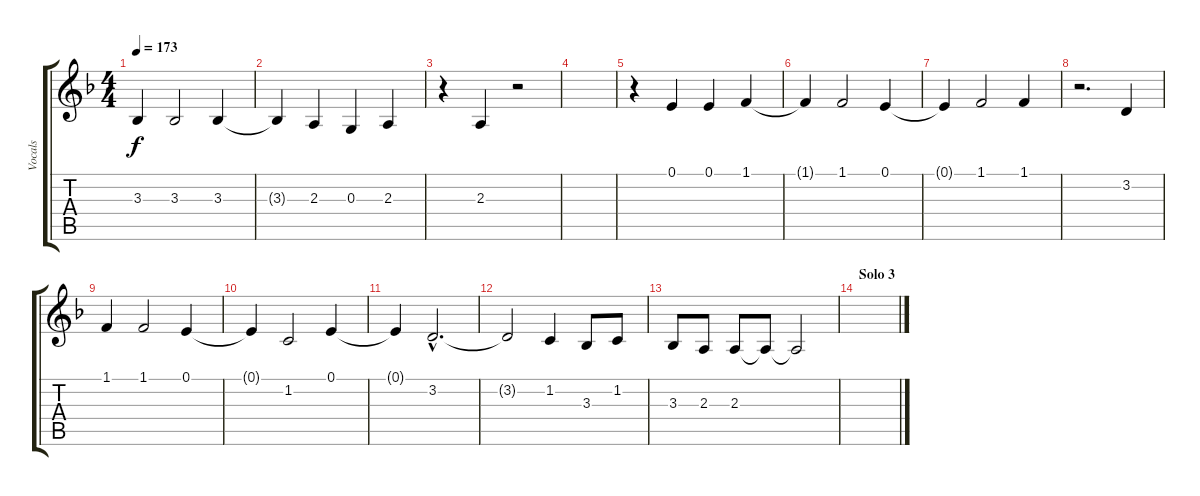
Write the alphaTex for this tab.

\track ("Vocals" "Vocals") {instrument violin}
\staff {score tabs}
\tuning (E4 B3 G3 D3 A2 E2) {hide}
\ts (4 4)
\tempo 173
\clef g2
\ks dminor
3.3.4{dy f} 3.3.2 3.3.4 |
3.3{t}.4 2.3.4 0.3.4 2.3.4 |
r.4 2.3.4 r.2 |
|
r.4 0.1.4 0.1.4 1.1.4 |
1.1{t}.4 1.1.2 0.1.4 |
0.1{t}.4 1.1.2 1.1.4 |
r.2{d} 3.2.4 |
1.1.4 1.1.2 0.1.4 |
0.1{t}.4 1.2.2 0.1.4 |
0.1{t}.4 3.2{hac}.2{d} |
3.2{t}.2 1.2.4 3.3.8 1.2.8 |
3.3.8 2.3.8 2.3.8 2.3{t}.8 2.3{t}.2 |
\section ("" "Solo 3")
